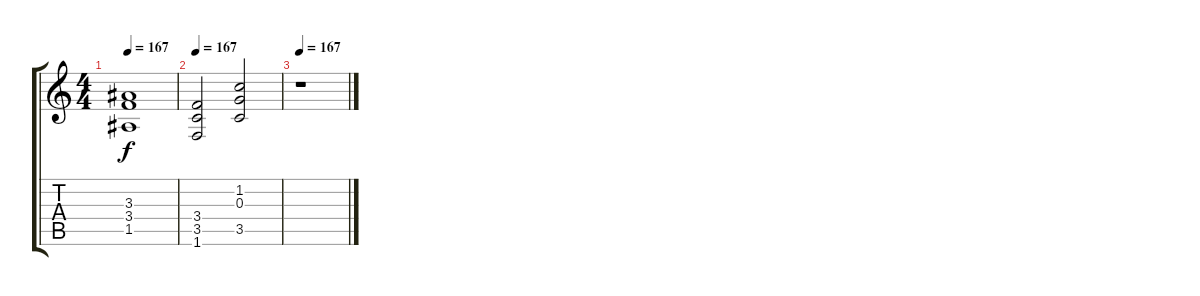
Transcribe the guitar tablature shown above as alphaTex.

\track "" {instrument overdrivenguitar}
\staff {score tabs}
\tuning (E4 B3 G3 D3 A2 E2) {hide}
\ts (4 4)
\tempo 167
\clef g2
\ks c
(3.3 3.4 1.5).1{dy f} |
\tempo 167
(3.4 3.5 1.6).2 (1.2 0.3 3.5).2 |
\tempo 167
r.1
